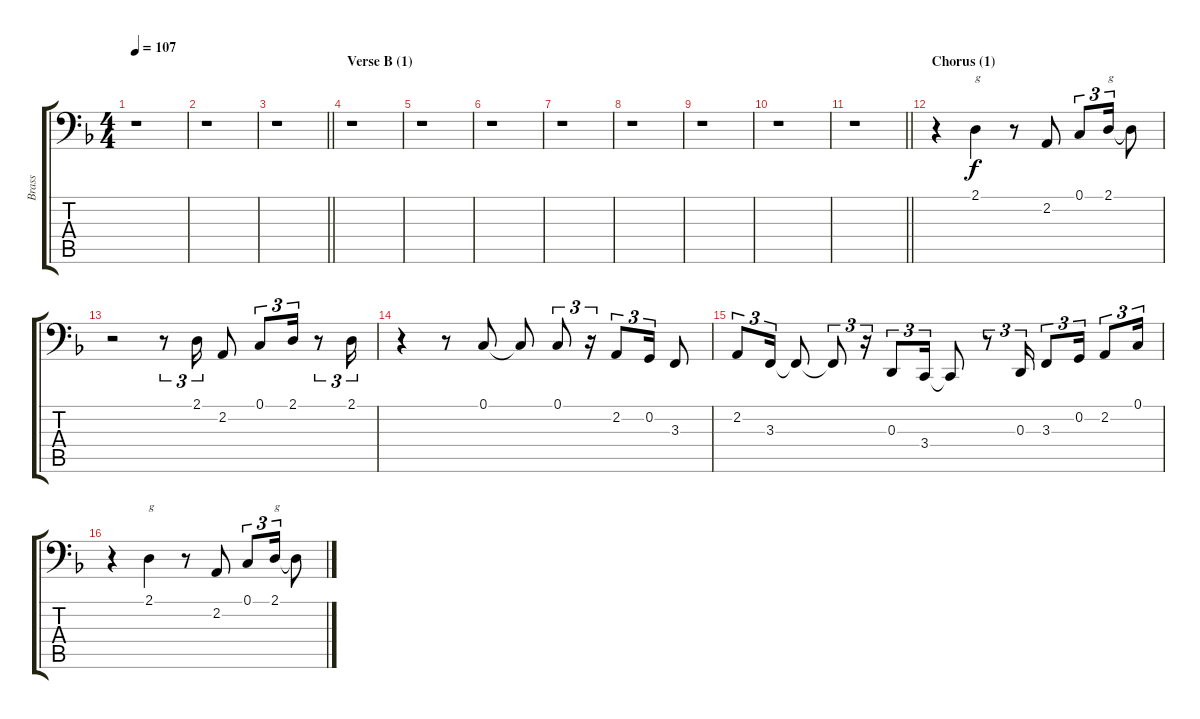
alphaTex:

\track ("Brass" "Brass") {instrument brasssection}
\staff {score tabs}
\tuning (C3 G2 D2 A1 E1 B0) {hide}
\ts (4 4)
\tempo 107
\clef f4
\ks dminor
r.1{dy f} |
r.1 |
\barLineRight lightlight
r.1 |
\section ("" "Verse B (1)")
r.1 |
r.1 |
r.1 |
r.1 |
r.1 |
r.1 |
r.1 |
\barLineRight lightlight
r.1 |
\section ("" "Chorus (1)")
r.4 2.1.4{txt "g"} r.8 2.2.8 0.1.8{tu (3 2)} 2.1.16{tu (3 2) txt "g"} 2.1{t}.8 |
r.2 r.8{tu (3 2)} 2.1.16{tu (3 2)} 2.2.8 0.1.8{tu (3 2)} 2.1.16{tu (3 2)} r.8{tu (3 2)} 2.1.16{tu (3 2)} |
r.4 r.8 0.1.8 0.1{t}.8 0.1.8{tu (3 2)} r.16{tu (3 2)} 2.2.8{tu (3 2)} 0.2.16{tu (3 2)} 3.3.8 |
2.2.8{tu (3 2)} 3.3.16{tu (3 2)} 3.3{t}.8 3.3{t}.8{tu (3 2)} r.16{tu (3 2)} 0.3.8{tu (3 2)} 3.4.16{tu (3 2)} 3.4{t}.8 r.8{tu (3 2)} 0.3.16{tu (3 2)} 3.3.8{tu (3 2)} 0.2.16{tu (3 2)} 2.2.8{tu (3 2)} 0.1.16{tu (3 2)} |
r.4 2.1.4{txt "g"} r.8 2.2.8 0.1.8{tu (3 2)} 2.1.16{tu (3 2) txt "g"} 2.1{t}.8
